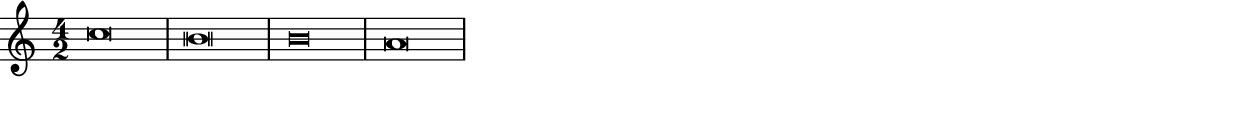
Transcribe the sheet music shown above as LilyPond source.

%% Generated by lilypond-book
%% Options: [exampleindent=10.16\mm,indent=0\mm,line-width=160\mm,quote,ragged-right]
\include "lilypond-book-preamble.ly"


% ****************************************************************
% Start cut-&-pastable-section
% ****************************************************************

#(ly:set-option 'eps-box-padding 3.000000)



\paper {
  indent = 0\mm
  line-width = 160\mm
  % offset the left padding, also add 1mm as lilypond creates cropped
  % images with a little space on the right
  line-width = #(- line-width (* mm  3.000000) (* mm 1))
  line-width = 160\mm - 2.0 * 10.16\mm
  % offset the left padding, also add 1mm as lilypond creates cropped
  % images with a little space on the right
  line-width = #(- line-width (* mm  3.000000) (* mm 1))
  ragged-right = ##t
}

\layout {
  
}




% ****************************************************************
% ly snippet:
% ****************************************************************
\sourcefilename "snippets/alternative-breve-notes.ly"
\sourcefileline 0
%% DO NOT EDIT this file manually; it was automatically
%% generated from the LilyPond Snippet Repository
%% (http://lsr.di.unimi.it).
%%
%% Make any changes in the LSR itself, or in
%% `Documentation/snippets/new/`, then run
%% `scripts/auxiliar/makelsr.pl`.
%%
%% This file is in the public domain.

\version "2.23.13"

\header {
%% Translation of GIT committish: a8a85e19654e46d725563e6deba44083ef137a2c
  texidocja = "
二全音符の表示を、符頭の左右に線が 1 本あるバロック式の表示から、@c
2 本あるものに変更することができます。
"
  doctitleja = "二全音符を変更する"

%% Translation of GIT committish: 2f3474d9af596d677ed5b7ce720ae4d0954a6b51
  texidocit = "
Le note brevi sono disponibili anche con due linee verticali su ciascun
lato della testa invece di una sola e in stile barocco.

"
  doctitleit = "Note brevi alternative"

%% Translation of GIT committish: a3fd5364fc4f247579da0ed2bfea887ab37285c6
  texidocfr = "
Voici comment obtenir une brève -- aussi appelée note carée --
flanquée de deux barres verticales, au lieu d'une comme habituellement.
"

  doctitlefr = "Brève alternative, avec deux barres verticales"

%% Translation of GIT committish: 8ffecf6be17c6ec2ff87cf31873121a8cce29b09
  texidoces = "
Las figuras de breve también están disponibles con dos líneas
verticales a los lados de la cabeza en lugar de una sola línea y la
forma en estilo barroco.

"
  doctitlees = "Formas alternativas de la figura breve"

%% Translation of GIT committish: 8ffecf6be17c6ec2ff87cf31873121a8cce29b09
  texidocca = "
Les figures de breu també estan disponibles amb dues línies
verticals a les vores del cap en lloc d'una sola línia i la
forma en estil barroc.

"
  doctitleca = "Formes alternatives de la figura breu"

  lsrtags = "expressive-marks, rhythms"

  texidoc = "
Breve notes are also available with two vertical lines on each side of
the notehead instead of one line and in baroque style.
"

  doctitle = "Alternative breve notes"
} % begin verbatim


\relative c'' {
  \time 4/2
  c\breve |
  \override Staff.NoteHead.style = #'altdefault
  b\breve
  \override Staff.NoteHead.style = #'baroque
  b\breve
  \revert Staff.NoteHead.style
  a\breve
}



% ****************************************************************
% end ly snippet
% ****************************************************************
